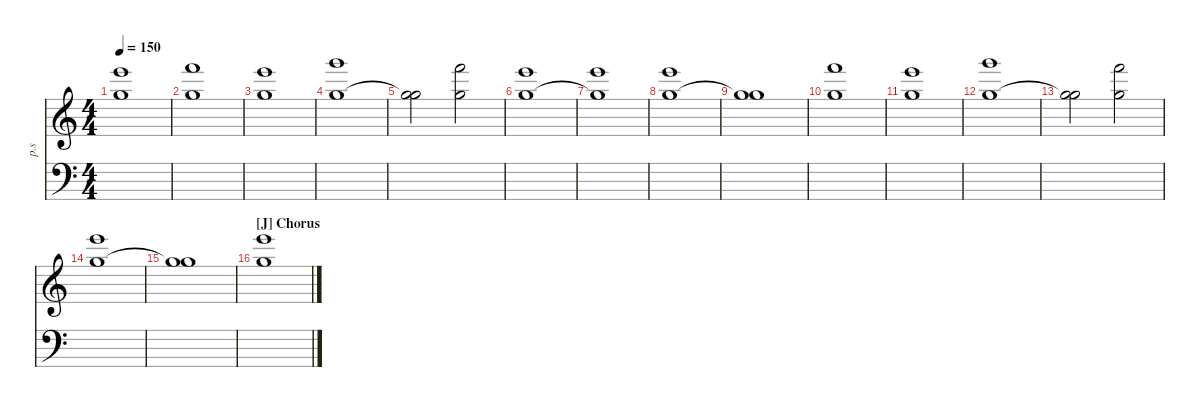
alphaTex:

\defaultSystemsLayout 4
\hideDynamics
\bracketExtendMode nobrackets
\otherSystemsTrackNameOrientation horizontal
\track ("Pad Synthesizer (by JWP)" "p.s") {instrument pad2warm}
\staff {score}
\tuning (E4 B3 G3 D3 A2 E2)
\ts (4 4)
\tempo 150
\clef g2
\ks c
(24.1 15.1).1{dy f beam Down} |
(25.1 15.1).1{beam Down} |
(24.1 15.1).1{beam Down} |
(27.1 15.1).1{beam Down} |
(15.1{t} 15.1{t}).2{beam Down} (25.1 15.1).2{beam Down} |
(24.1 15.1).1{beam Down} |
(24.1 15.1{t}).1{beam Down} |
(24.1 15.1).1{beam Down} |
(15.1{t} 15.1).1{beam Down} |
(25.1 15.1).1{beam Down} |
(24.1 15.1).1{beam Down} |
(27.1 15.1).1{beam Down} |
(15.1{t} 15.1{t}).2{beam Down} (25.1 15.1).2{beam Down} |
(24.1 15.1).1{beam Down} |
(15.1{t} 15.1{t}).1{beam Down} |
\section ("J" "Chorus")
(24.1 15.1).1{beam Down}
\staff {score}
\tuning (G2 D2 A1 E1 B0)
\clef f4
\ottava regular
\simile none
\ks c
|
|
|
|
|
|
|
|
|
|
|
|
|
|
|
